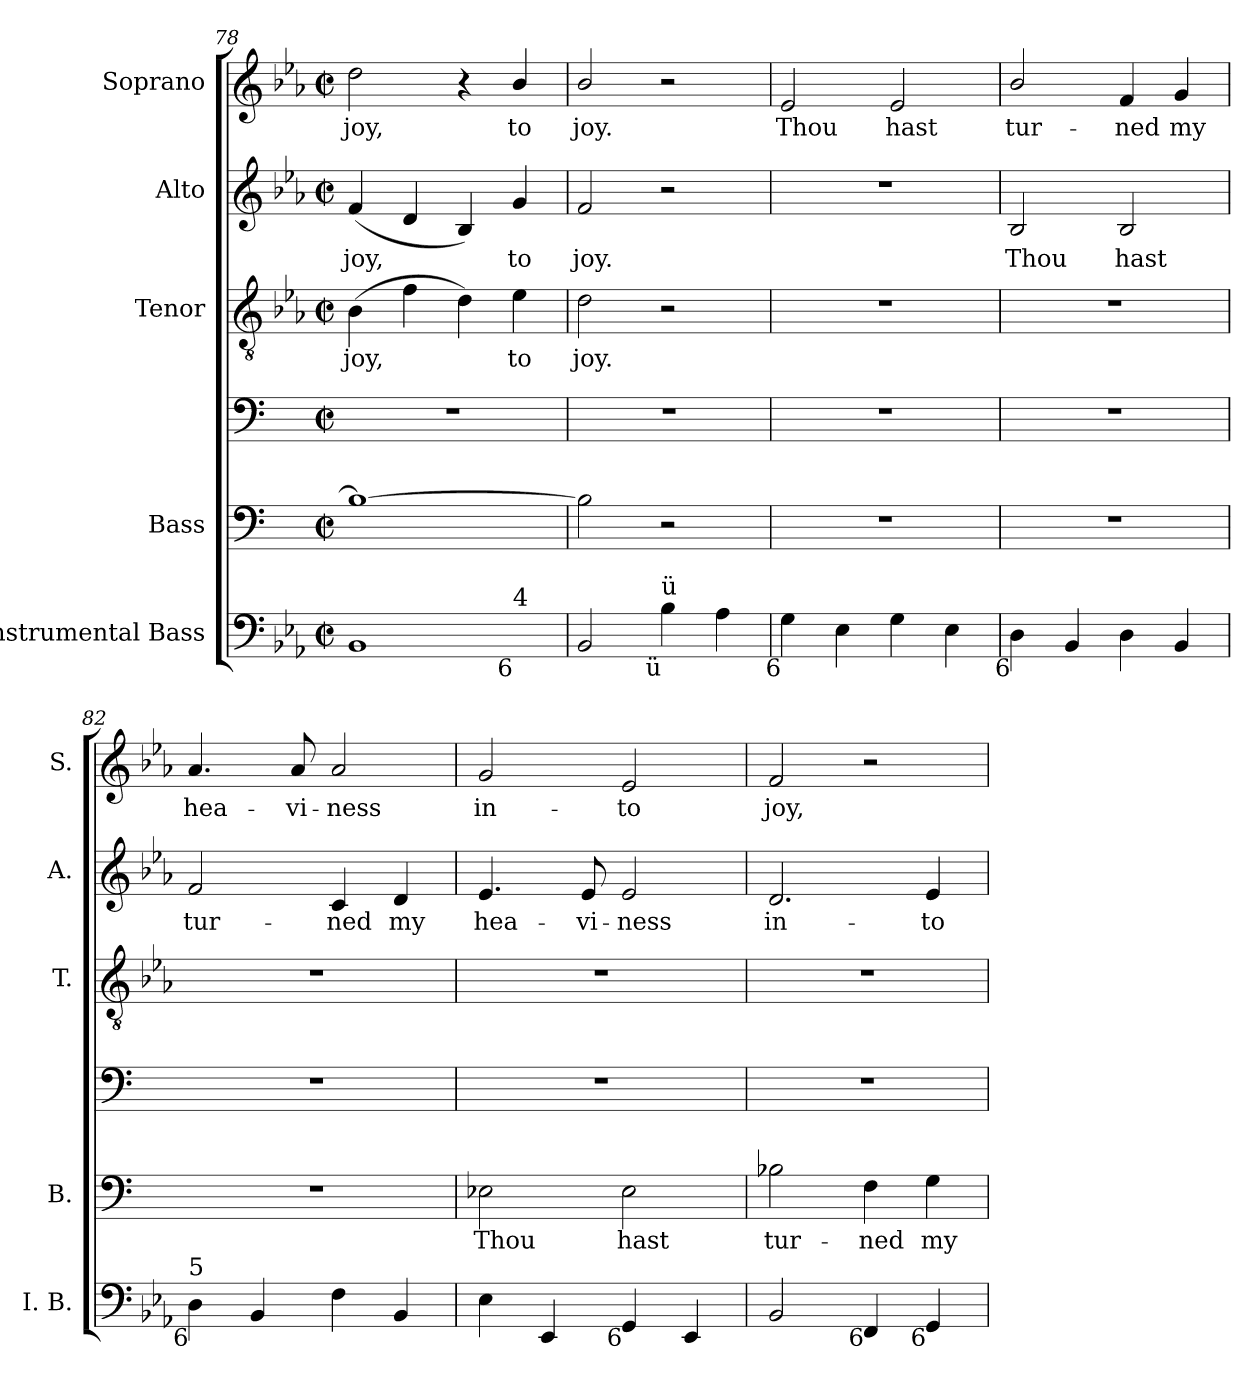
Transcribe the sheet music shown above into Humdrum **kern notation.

**kern	**kern	**text	**kern	**kern	**text	**kern	**text	**kern	**text
*part5	*part4	*part4	*part4	*part3	*part3	*part2	*part2	*part1	*part1
*staff6	*staff5	*staff5	*staff4	*staff3	*staff3	*staff2	*staff2	*staff1	*staff1
*I"Instrumental Bass	*I"Bass	*	*	*I"Tenor	*	*I"Alto	*	*I"Soprano	*
*I'I. B.	*I'B.	*	*	*I'T.	*	*I'A.	*	*I'S.	*
*clefF4	*clefF4	*	*clefF4	*clefGv2	*	*clefG2	*	*clefG2	*
*	*	*	*	*ITrd7c12	*	*	*	*	*
*k[b-e-a-]	*k[]	*	*k[]	*k[b-e-a-]	*	*k[b-e-a-]	*	*k[b-e-a-]	*
*E-:	*C:	*	*C:	*E-:	*	*E-:	*	*E-:	*
*M2/2	*M2/2	*	*M2/2	*M2/2	*	*M2/2	*	*M2/2	*
*met(c|)	*met(c|)	*	*met(c|)	*met(c|)	*	*met(c|)	*	*met(c|)	*
=78	=78	=78	=78	=78	=78	=78	=78	=78	=78
!	!	!	!	!	!LO:LY:b:color=#000000	!	!	!	!
!	!	!	!	!	!	!	!LO:LY:b:color=#000000	!	!
!LO:TX:b:rj:t=5	!	!	!	!	!	!	!	!	!
!LO:TX:t=3	!	!	!	!	!	!	!	!	!
!	!	!	!	!	!	!	!	!	!LO:LY:b:color=#000000
*^	*	*	*	*	*	*	*	*	*
1BB-i	2.ryy	1B-i_	.	1r	(4BB-i\	joy,	(4fi/	joy,	2ddi\	joy,
.	.	.	.	.	4Fi\	.	4di/	.	.	.
.	.	.	.	.	4Di\)	.	4B-i/)	.	4r	.
!	!	!	!	!	!	!LO:LY:b:color=#000000	!	!	!	!
!	!	!	!	!	!	!	!	!LO:LY:b:color=#000000	!	!
!	!LO:TX:b:rj:t=6	!	!	!	!	!	!	!	!	!
!	!LO:TX:t=4	!	!	!	!	!	!	!	!	!
!	!	!	!	!	!	!	!	!	!	!LO:LY:b:color=#000000
.	4ryy	.	.	.	4E-i\	to	4gi/	to	4b-i/	to
*v	*v	*	*	*	*	*	*	*	*	*
=79	=79	=79	=79	=79	=79	=79	=79	=79	=79
*^	*	*	*	*	*	*	*	*	*
!	!	!	!	!	!	!LO:LY:b:color=#000000	!	!	!	!
*v	*v	*	*	*	*	*	*	*	*	*
*^	*	*	*	*	*	*	*	*	*
!	!	!	!	!	!	!	!	!LO:LY:b:color=#000000	!	!
*v	*v	*	*	*	*	*	*	*	*	*
*^	*	*	*	*	*	*	*	*	*
!LO:TX:b:rj:t=5	!	!	!	!	!	!	!	!	!	!
!LO:TX:t=3	!	!	!	!	!	!	!	!	!	!
!	!	!	!	!	!	!	!	!	!	!LO:LY:b:color=#000000
*v	*v	*	*	*	*	*	*	*	*	*
2BB-i/	2B-i\]	.	1r	2Di\	joy.	2fi/	joy.	2b-i/	joy.
!LO:TX:b:rj:t=ü	!	!	!	!	!	!	!	!	!
!LO:TX:t=ü	!	!	!	!	!	!	!	!	!
4B-i\	2r	.	.	2r	.	2r	.	2r	.
4A-i\	.	.	.	.	.	.	.	.	.
=80	=80	=80	=80	=80	=80	=80	=80	=80	=80
!LO:TX:b:rj:t=6	!	!	!	!	!	!	!	!	!
!	!	!	!	!	!	!	!	!	!LO:LY:b:color=#000000
4Gi\	1r	.	1r	1r	.	1r	.	2e-i/	Thou
4E-i\	.	.	.	.	.	.	.	.	.
!	!	!	!	!	!	!	!	!	!LO:LY:b:color=#000000
4Gi\	.	.	.	.	.	.	.	2e-i/	hast
4E-i\	.	.	.	.	.	.	.	.	.
=81	=81	=81	=81	=81	=81	=81	=81	=81	=81
!	!	!	!	!	!	!	!LO:LY:b:color=#000000	!	!
!LO:TX:b:rj:t=6	!	!	!	!	!	!	!	!	!
!	!	!	!	!	!	!	!	!	!LO:LY:b:color=#000000
4Di\	1r	.	1r	1r	.	2B-i/	Thou	2b-i/	tur-
4BB-i/	.	.	.	.	.	.	.	.	.
!	!	!	!	!	!	!	!LO:LY:b:color=#000000	!	!
!	!	!	!	!	!	!	!	!	!LO:LY:b:color=#000000
4Di\	.	.	.	.	.	2B-i/	hast	4fi/	-ned
!	!	!	!	!	!	!	!	!	!LO:LY:b:color=#000000
4BB-i/	.	.	.	.	.	.	.	4gi/	my
=82	=82	=82	=82	=82	=82	=82	=82	=82	=82
!	!	!	!	!	!	!	!LO:LY:b:color=#000000	!	!
!LO:TX:b:rj:t=6	!	!	!	!	!	!	!	!	!
!LO:TX:t=5	!	!	!	!	!	!	!	!	!
!	!	!	!	!	!	!	!	!	!LO:LY:b:color=#000000
4Di\	1r	.	1r	1r	.	2fi/	tur-	4.a-i/	hea-
4BB-i/	.	.	.	.	.	.	.	.	.
!	!	!	!	!	!	!	!	!	!LO:LY:b:color=#000000
.	.	.	.	.	.	.	.	8a-i/	-vi-
!	!	!	!	!	!	!	!LO:LY:b:color=#000000	!	!
!	!	!	!	!	!	!	!	!	!LO:LY:b:color=#000000
4Fi\	.	.	.	.	.	4ci/	-ned	2a-i/	-ness
!	!	!	!	!	!	!	!LO:LY:b:color=#000000	!	!
4BB-i/	.	.	.	.	.	4di/	my	.	.
!!LO:PB:g=z
=83	=83	=83	=83	=83	=83	=83	=83	=83	=83
!	!	!LO:LY:b:color=#000000	!	!	!	!	!	!	!
!	!	!	!	!	!	!	!LO:LY:b:color=#000000	!	!
!	!	!	!	!	!	!	!	!	!LO:LY:b:color=#000000
4E-i\	2E-i\	Thou	1r	1r	.	4.e-i/	hea-	2gi/	in-
4EE-i/	.	.	.	.	.	.	.	.	.
!	!	!	!	!	!	!	!LO:LY:b:color=#000000	!	!
.	.	.	.	.	.	8e-i/	-vi-	.	.
!	!	!LO:LY:b:color=#000000	!	!	!	!	!	!	!
!	!	!	!	!	!	!	!LO:LY:b:color=#000000	!	!
!LO:TX:b:rj:t=6	!	!	!	!	!	!	!	!	!
!	!	!	!	!	!	!	!	!	!LO:LY:b:color=#000000
4GGi/	2E-i\	hast	.	.	.	2e-i/	-ness	2e-i/	-to
4EE-i/	.	.	.	.	.	.	.	.	.
=84	=84	=84	=84	=84	=84	=84	=84	=84	=84
!	!	!LO:LY:b:color=#000000	!	!	!	!	!	!	!
!	!	!	!	!	!	!	!LO:LY:b:color=#000000	!	!
!	!	!	!	!	!	!	!	!	!LO:LY:b:color=#000000
2BB-i/	2B-i\	tur-	1r	1r	.	2.di/	in-	2fi/	joy,
!LO:TX:b:rj:t=6	!	!	!	!	!	!	!	!	!
!	!	!LO:LY:b:color=#000000	!	!	!	!	!	!	!
4FFi/	4Fi\	-ned	.	.	.	.	.	2r	.
!	!	!LO:LY:b:color=#000000	!	!	!	!	!	!	!
!LO:TX:b:rj:t=6	!	!	!	!	!	!	!	!	!
!	!	!	!	!	!	!	!LO:LY:b:color=#000000	!	!
4GGi/	4Gi\	my	.	.	.	4e-i/	-to	.	.
=	=	=	=	=	=	=	=	=	=
*-	*-	*-	*-	*-	*-	*-	*-	*-	*-
